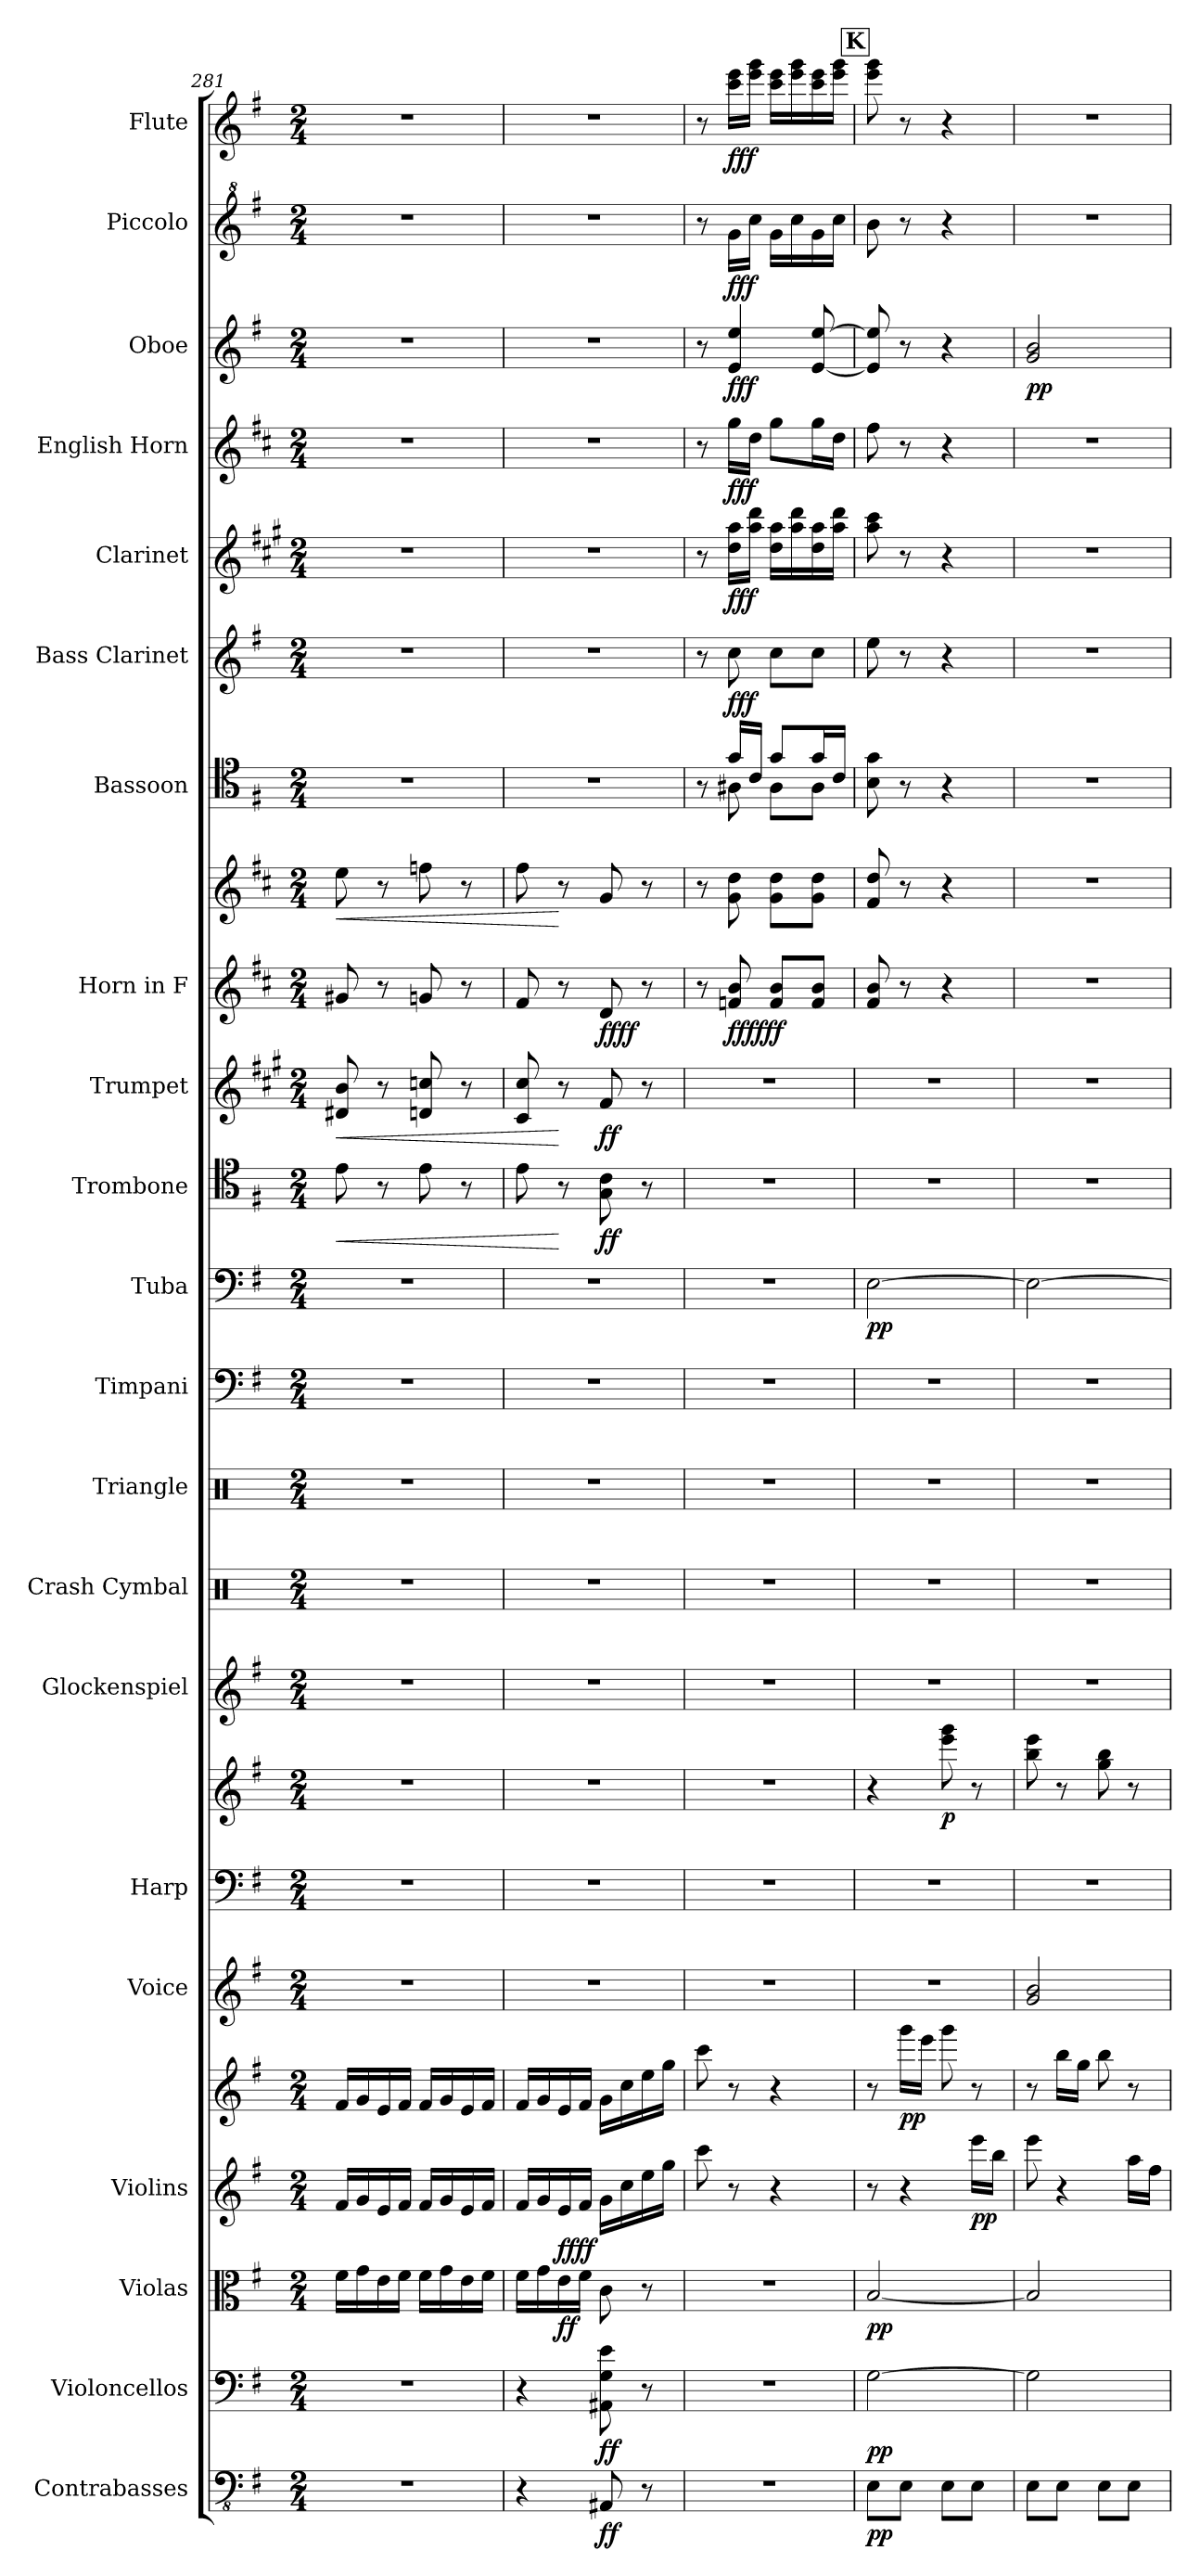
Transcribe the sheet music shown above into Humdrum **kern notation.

**kern	**dynam	**kern	**dynam	**kern	**dynam	**kern	**kern	**dynam	**kern	**kern	**kern	**dynam	**kern	**kern	**kern	**kern	**kern	**dynam	**kern	**dynam	**kern	**dynam	**kern	**kern	**dynam	**kern	**kern	**dynam	**kern	**dynam	**kern	**dynam	**kern	**dynam	**kern	**dynam	**kern	**dynam
*part21	*part21	*part20	*part20	*part19	*part19	*part18	*part18	*part18	*part17	*part16	*part16	*part16	*part15	*part14	*part13	*part12	*part11	*part11	*part10	*part10	*part9	*part9	*part8	*part8	*part8	*part7	*part6	*part6	*part5	*part5	*part4	*part4	*part3	*part3	*part2	*part2	*part1	*part1
*staff24	*staff24	*staff23	*staff23	*staff22	*staff22	*staff21	*staff20	*staff20/21	*staff19	*staff18	*staff17	*staff17/18	*staff16	*staff15	*staff14	*staff13	*staff12	*staff12	*staff11	*staff11	*staff10	*staff10	*staff9	*staff8	*staff8/9	*staff7	*staff6	*staff6	*staff5	*staff5	*staff4	*staff4	*staff3	*staff3	*staff2	*staff2	*staff1	*staff1
*I"Contrabasses	*	*I"Violoncellos	*	*I"Violas	*	*I"Violins	*	*	*I"Voice	*I"Harp	*	*	*I"Glockenspiel	*I"Crash Cymbal	*I"Triangle	*I"Timpani	*I"Tuba	*	*I"Trombone	*	*I"Trumpet	*	*I"Horn in F	*	*	*I"Bassoon	*I"Bass Clarinet	*	*I"Clarinet	*	*I"English Horn	*	*I"Oboe	*	*I"Piccolo	*	*I"Flute	*
*I'Cbs.	*	*I'Vcs.	*	*I'Vlas.	*	*I'Vlns.	*	*	*I'Vo.	*I'Hrp.	*	*	*I'Glk.	*I'Cr. Cym.	*I'Trgl.	*I'Timp.	*I'Tba.	*	*I'Tbn.	*	*I'Tpt.	*	*	*	*	*I'Bsn.	*I'B. Cl.	*	*I'Cl.	*	*I'E. Hn.	*	*I'Ob.	*	*I'Picc.	*	*I'Fl.	*
*clefFv4	*	*clefF4	*	*clefC3	*	*clefG2	*clefG2	*	*clefG2	*clefF4	*clefG2	*	*clefG2	*clefX	*clefX	*clefF4	*clefF4	*	*clefC4	*	*clefG2	*	*clefG2	*clefG2	*	*clefC4	*clefG2	*	*clefG2	*	*clefG2	*	*clefG2	*	*clefG^2	*	*clefG2	*
*	*	*	*	*	*	*	*	*	*	*	*	*	*ITrd-14c-24	*	*	*	*	*	*	*	*ITrd1c2	*	*ITrd4c7	*ITrd4c7	*	*	*ITrd8c14	*	*ITrd1c2	*	*ITrd4c7	*	*	*	*ITrd-7c-12	*	*	*
*k[f#]	*	*k[f#]	*	*k[f#]	*	*k[f#]	*k[f#]	*	*k[f#]	*k[f#]	*k[f#]	*	*k[f#]	*k[]	*k[]	*k[f#]	*k[f#]	*	*k[f#]	*	*k[f#]	*	*k[f#]	*k[f#]	*	*k[f#]	*k[f#]	*	*k[f#]	*	*k[f#]	*	*k[f#]	*	*k[f#]	*	*k[f#]	*
*M2/4	*	*M2/4	*	*M2/4	*	*M2/4	*M2/4	*	*M2/4	*M2/4	*M2/4	*	*M2/4	*M2/4	*M2/4	*M2/4	*M2/4	*	*M2/4	*	*M2/4	*	*M2/4	*M2/4	*	*M2/4	*M2/4	*	*M2/4	*	*M2/4	*	*M2/4	*	*M2/4	*	*M2/4	*
=281	=281	=281	=281	=281	=281	=281	=281	=281	=281	=281	=281	=281	=281	=281	=281	=281	=281	=281	=281	=281	=281	=281	=281	=281	=281	=281	=281	=281	=281	=281	=281	=281	=281	=281	=281	=281	=281	=281
!	!	!	!	!	!	!	!	!	!	!	!	!	!	!	!	!	!	!	!	!LO:HP:b	!	!LO:HP:b	!	!	!LO:HP:b	!	!	!	!	!	!	!	!	!	!	!	!	!
2r	.	2r	.	16f#\LL	.	16f#/LL	16f#/LL	.	2r	2r	2r	.	2r	2r	2r	2r	2r	.	8e\	<	8c#X/ 8a/	<	8c#X/	8a\	<	2r	2r	.	2r	.	2r	.	2r	.	2r	.	2r	.
.	.	.	.	16g\	.	16g/	16g/	.	.	.	.	.	.	.	.	.	.	.	.	.	.	.	.	.	.	.	.	.	.	.	.	.	.	.	.	.	.	.
.	.	.	.	16e\	.	16e/	16e/	.	.	.	.	.	.	.	.	.	.	.	8r	.	8r	.	8r	8r	.	.	.	.	.	.	.	.	.	.	.	.	.	.
.	.	.	.	16f#\JJ	.	16f#/JJ	16f#/JJ	.	.	.	.	.	.	.	.	.	.	.	.	.	.	.	.	.	.	.	.	.	.	.	.	.	.	.	.	.	.	.
.	.	.	.	16f#\LL	.	16f#/LL	16f#/LL	.	.	.	.	.	.	.	.	.	.	.	8e\	.	8cn/ 8b-X/	.	8cn/	8b-X\	.	.	.	.	.	.	.	.	.	.	.	.	.	.
.	.	.	.	16g\	.	16g/	16g/	.	.	.	.	.	.	.	.	.	.	.	.	.	.	.	.	.	.	.	.	.	.	.	.	.	.	.	.	.	.	.
.	.	.	.	16e\	.	16e/	16e/	.	.	.	.	.	.	.	.	.	.	.	8r	.	8r	.	8r	8r	.	.	.	.	.	.	.	.	.	.	.	.	.	.
.	.	.	.	16f#\JJ	.	16f#/JJ	16f#/JJ	.	.	.	.	.	.	.	.	.	.	.	.	.	.	.	.	.	.	.	.	.	.	.	.	.	.	.	.	.	.	.
!!LO:PB:g=z
=282	=282	=282	=282	=282	=282	=282	=282	=282	=282	=282	=282	=282	=282	=282	=282	=282	=282	=282	=282	=282	=282	=282	=282	=282	=282	=282	=282	=282	=282	=282	=282	=282	=282	=282	=282	=282	=282	=282
4r	.	4r	.	16f#\LL	.	16f#/LL	16f#/LL	.	2r	2r	2r	.	2r	2r	2r	2r	2r	.	8e\	.	8B/ 8b/	.	8B/	8b\	.	2r	2r	.	2r	.	2r	.	2r	.	2r	.	2r	.
.	.	.	.	16g\	.	16g/	16g/	.	.	.	.	.	.	.	.	.	.	.	.	.	.	.	.	.	.	.	.	.	.	.	.	.	.	.	.	.	.	.
!	!	!	!	!	!LO:DY:b	!	!	!LO:DY:b=2	!	!	!	!	!	!	!	!	!	!	!	!	!	!	!	!	!	!	!	!	!	!	!	!	!	!	!	!	!	!
!	!	!	!	!	!	!	!	!LO:DY:n=1:b	!	!	!	!	!	!	!	!	!	!	!	!	!	!	!	!	!	!	!	!	!	!	!	!	!	!	!	!	!	!
.	.	.	.	16e\	ff	16e/	16e/	ff ff	.	.	.	.	.	.	.	.	.	.	8r	[	8r	[	8r	8r	[	.	.	.	.	.	.	.	.	.	.	.	.	.
.	.	.	.	16f#\JJ	.	16f#/JJ	16f#/JJ	.	.	.	.	.	.	.	.	.	.	.	.	.	.	.	.	.	.	.	.	.	.	.	.	.	.	.	.	.	.	.
!	!LO:DY:b	!	!LO:DY:b	!	!	!	!	!	!	!	!	!	!	!	!	!	!	!	!	!LO:DY:b	!	!LO:DY:b	!	!	!LO:DY:b=2	!	!	!	!	!	!	!	!	!	!	!	!	!
!	!	!	!	!	!	!	!	!	!	!	!	!	!	!	!	!	!	!	!	!	!	!	!	!	!LO:DY:n=1:b	!	!	!	!	!	!	!	!	!	!	!	!	!
8AAA#X/	ff	8AA#X\ 8G\ 8e\	ff	8c\	.	16g\LL	16g\LL	.	.	.	.	.	.	.	.	.	.	.	8G\ 8c\	ff	8e/	ff	8G/	8c/	ff ff	.	.	.	.	.	.	.	.	.	.	.	.	.
.	.	.	.	.	.	16cc\	16cc\	.	.	.	.	.	.	.	.	.	.	.	.	.	.	.	.	.	.	.	.	.	.	.	.	.	.	.	.	.	.	.
8r	.	8r	.	8r	.	16ee\	16ee\	.	.	.	.	.	.	.	.	.	.	.	8r	.	8r	.	8r	8r	.	.	.	.	.	.	.	.	.	.	.	.	.	.
.	.	.	.	.	.	16gg\JJ	16gg\JJ	.	.	.	.	.	.	.	.	.	.	.	.	.	.	.	.	.	.	.	.	.	.	.	.	.	.	.	.	.	.	.
=283	=283	=283	=283	=283	=283	=283	=283	=283	=283	=283	=283	=283	=283	=283	=283	=283	=283	=283	=283	=283	=283	=283	=283	=283	=283	=283	=283	=283	=283	=283	=283	=283	=283	=283	=283	=283	=283	=283
*	*	*	*	*	*	*	*	*	*	*	*	*	*	*	*	*	*	*	*	*	*	*	*	*	*	*^	*	*	*	*	*	*	*	*	*	*	*	*
2r	.	2r	.	2r	.	8ccc\	8ccc\	.	2r	2r	2r	.	2r	2r	2r	2r	2r	.	2r	.	2r	.	8r	8r	.	8r	8ryy	8r	.	8r	.	8r	.	8r	.	8r	.	8r	.
!	!	!	!	!	!	!	!	!	!	!	!	!	!	!	!	!	!	!	!	!	!	!	!	!	!LO:DY:b=2	!	!	!	!	!	!	!	!	!	!	!	!	!	!
!	!	!	!	!	!	!	!	!	!	!	!	!	!	!	!	!	!	!	!	!	!	!	!	!	!LO:DY:n=1:b	!	!	!	!LO:DY:b	!	!LO:DY:b	!	!LO:DY:b	!	!LO:DY:b	!	!LO:DY:b	!	!LO:DY:b
.	.	.	.	.	.	8r	8r	.	.	.	.	.	.	.	.	.	.	.	.	.	.	.	8B-X/ 8e/	8c\ 8g\	fff fff	16g/LL	8A#X\	8c\	fff	16cc\ 16gg\LL	fff	16cc\LL	fff	4e/ 4ee/	fff	16ggg\LL	fff	16ccc\ 16eee\LL	fff
.	.	.	.	.	.	.	.	.	.	.	.	.	.	.	.	.	.	.	.	.	.	.	.	.	.	16c/JJ	.	.	.	16gg\ 16ccc\JJ	.	16g\JJ	.	.	.	16cccc\JJ	.	16eee\ 16ggg\JJ	.
.	.	.	.	.	.	4r	4r	.	.	.	.	.	.	.	.	.	.	.	.	.	.	.	8B-/ 8e/L	8c\ 8g\L	.	8g/L	8A#\L	8c\L	.	16cc\ 16gg\LL	.	8cc\L	.	.	.	16ggg\LL	.	16ccc\ 16eee\LL	.
.	.	.	.	.	.	.	.	.	.	.	.	.	.	.	.	.	.	.	.	.	.	.	.	.	.	.	.	.	.	16gg\ 16ccc\	.	.	.	.	.	16cccc\	.	16eee\ 16ggg\	.
.	.	.	.	.	.	.	.	.	.	.	.	.	.	.	.	.	.	.	.	.	.	.	8B-/ 8e/J	8c\ 8g\J	.	16g/L	8A#\J	8c\J	.	16cc\ 16gg\	.	16cc\L	.	[8e/ [8ee/	.	16ggg\	.	16ccc\ 16eee\	.
.	.	.	.	.	.	.	.	.	.	.	.	.	.	.	.	.	.	.	.	.	.	.	.	.	.	16c/JJ	.	.	.	16gg\ 16ccc\JJ	.	16g\JJ	.	.	.	16cccc\JJ	.	16eee\ 16ggg\JJ	.
*	*	*	*	*	*	*	*	*	*	*	*	*	*	*	*	*	*	*	*	*	*	*	*	*	*	*v	*v	*	*	*	*	*	*	*	*	*	*	*	*
!!LO:REH:place=s1:a:B:fs=14:t=K
=284	=284	=284	=284	=284	=284	=284	=284	=284	=284	=284	=284	=284	=284	=284	=284	=284	=284	=284	=284	=284	=284	=284	=284	=284	=284	=284	=284	=284	=284	=284	=284	=284	=284	=284	=284	=284	=284	=284
!	!LO:DY:b	!	!LO:DY:b	!	!LO:DY:b	!	!	!	!	!	!	!	!	!	!	!	!	!LO:DY:b	!	!	!	!	!	!	!	!	!	!	!	!	!	!	!	!	!	!	!	!
8EE\L	pp	[2G\	pp	[2B/	pp	8r	8r	.	2r	2r	4r	.	2r	2r	2r	2r	[2E\	pp	2r	.	2r	.	8B/ 8e/	8B/ 8g/	.	8B\ 8g\	8e\	.	8gg\ 8bb\	.	8b\	.	8e/] 8ee/]	.	8bbb\	.	8eee\ 8ggg\	.
!	!	!	!	!	!	!	!	!LO:DY:b	!	!	!	!	!	!	!	!	!	!	!	!	!	!	!	!	!	!	!	!	!	!	!	!	!	!	!	!	!	!
8EE\J	.	.	.	.	.	4r	16ggg\LL	pp	.	.	.	.	.	.	.	.	.	.	.	.	.	.	8r	8r	.	8r	8r	.	8r	.	8r	.	8r	.	8r	.	8r	.
.	.	.	.	.	.	.	16eee\JJ	.	.	.	.	.	.	.	.	.	.	.	.	.	.	.	.	.	.	.	.	.	.	.	.	.	.	.	.	.	.	.
!	!	!	!	!	!	!	!	!	!	!	!	!LO:DY:b	!	!	!	!	!	!	!	!	!	!	!	!	!	!	!	!	!	!	!	!	!	!	!	!	!	!
8EE\L	.	.	.	.	.	.	8ggg\	.	.	.	8eee\ 8ggg\	p	.	.	.	.	.	.	.	.	.	.	4r	4r	.	4r	4r	.	4r	.	4r	.	4r	.	4r	.	4r	.
!	!	!	!	!	!	!	!	!LO:DY:b=2	!	!	!	!	!	!	!	!	!	!	!	!	!	!	!	!	!	!	!	!	!	!	!	!	!	!	!	!	!	!
8EE\J	.	.	.	.	.	16eee\LL	8r	pp	.	.	8r	.	.	.	.	.	.	.	.	.	.	.	.	.	.	.	.	.	.	.	.	.	.	.	.	.	.	.
.	.	.	.	.	.	16bb\JJ	.	.	.	.	.	.	.	.	.	.	.	.	.	.	.	.	.	.	.	.	.	.	.	.	.	.	.	.	.	.	.	.
=285	=285	=285	=285	=285	=285	=285	=285	=285	=285	=285	=285	=285	=285	=285	=285	=285	=285	=285	=285	=285	=285	=285	=285	=285	=285	=285	=285	=285	=285	=285	=285	=285	=285	=285	=285	=285	=285	=285
!	!	!	!	!	!	!	!	!	!	!	!	!	!	!	!	!	!	!	!	!	!	!	!	!	!	!	!	!	!	!	!	!	!	!LO:DY:b	!	!	!	!
8EE\L	.	2G\]	.	2B/]	.	8eee\	8r	.	2g/ 2b/	2r	8bb\ 8eee\	.	2r	2r	2r	2r	2E\_	.	2r	.	2r	.	2r	2r	.	2r	2r	.	2r	.	2r	.	2g/ 2b/	pp	2r	.	2r	.
8EE\J	.	.	.	.	.	4r	16bb\LL	.	.	.	8r	.	.	.	.	.	.	.	.	.	.	.	.	.	.	.	.	.	.	.	.	.	.	.	.	.	.	.
.	.	.	.	.	.	.	16gg\JJ	.	.	.	.	.	.	.	.	.	.	.	.	.	.	.	.	.	.	.	.	.	.	.	.	.	.	.	.	.	.	.
8EE\L	.	.	.	.	.	.	8bb\	.	.	.	8gg\ 8bb\	.	.	.	.	.	.	.	.	.	.	.	.	.	.	.	.	.	.	.	.	.	.	.	.	.	.	.
8EE\J	.	.	.	.	.	16aa\LL	8r	.	.	.	8r	.	.	.	.	.	.	.	.	.	.	.	.	.	.	.	.	.	.	.	.	.	.	.	.	.	.	.
.	.	.	.	.	.	16ff#\JJ	.	.	.	.	.	.	.	.	.	.	.	.	.	.	.	.	.	.	.	.	.	.	.	.	.	.	.	.	.	.	.	.
=	=	=	=	=	=	=	=	=	=	=	=	=	=	=	=	=	=	=	=	=	=	=	=	=	=	=	=	=	=	=	=	=	=	=	=	=	=	=
*-	*-	*-	*-	*-	*-	*-	*-	*-	*-	*-	*-	*-	*-	*-	*-	*-	*-	*-	*-	*-	*-	*-	*-	*-	*-	*-	*-	*-	*-	*-	*-	*-	*-	*-	*-	*-	*-	*-
